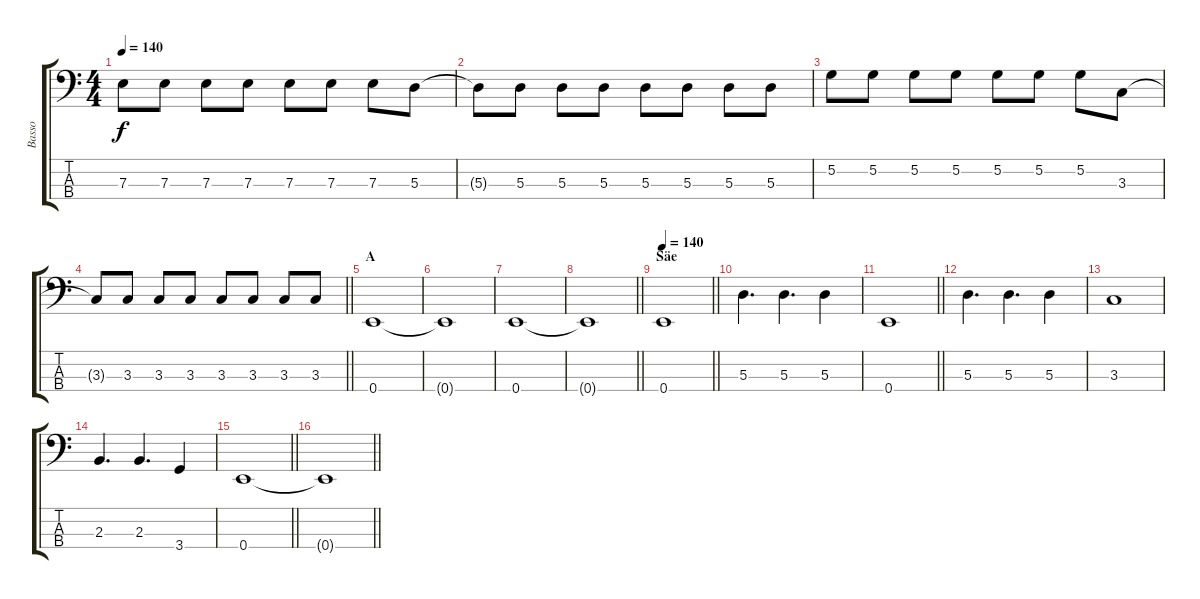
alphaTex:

\track ("Basso" "Basso") {instrument electricbassfinger}
\staff {score tabs}
\tuning (G2 D2 A1 E1) {hide}
\ts (4 4)
\tempo 140
\clef f4
\ks c
7.3.8{dy f} 7.3.8 7.3.8 7.3.8 7.3.8 7.3.8 7.3.8 5.3.8 |
5.3{t}.8 5.3.8 5.3.8 5.3.8 5.3.8 5.3.8 5.3.8 5.3.8 |
5.2.8 5.2.8 5.2.8 5.2.8 5.2.8 5.2.8 5.2.8 3.3.8 |
\barLineRight lightlight
3.3{t}.8 3.3.8 3.3.8 3.3.8 3.3.8 3.3.8 3.3.8 3.3.8 |
\section ("" "A")
0.4.1 |
0.4{t}.1 |
0.4.1 |
\barLineRight lightlight
0.4{t}.1 |
\section ("" "Säe")
\tempo 140
\barLineRight lightlight
0.4.1 |
5.3.4{d} 5.3.4{d} 5.3.4 |
\barLineRight lightlight
0.4.1 |
5.3.4{d} 5.3.4{d} 5.3.4 |
3.3.1 |
2.3.4{d} 2.3.4{d} 3.4.4 |
\barLineRight lightlight
0.4.1 |
\barLineRight lightlight
0.4{t}.1
